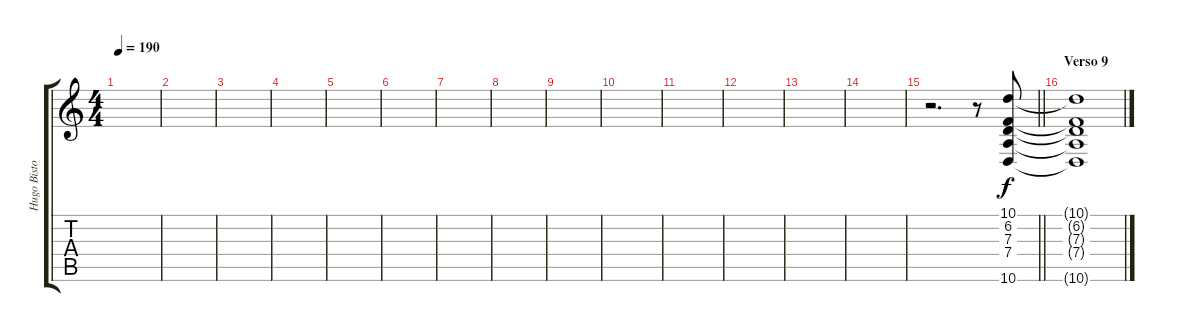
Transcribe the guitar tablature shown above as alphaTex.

\track ("Hugo Bistolfi" "Hugo Bisto") {instrument stringensemble1}
\staff {score tabs}
\tuning (E4 B3 G3 D3 A2 E2) {hide}
\ts (4 4)
\tempo 190
\clef g2
\ks c
|
|
|
|
|
|
|
|
|
|
|
|
|
|
\barLineRight lightlight
r.2{d} r.8 (10.1 6.2 7.3 7.4 10.6).8 |
\section ("" "Verso 9")
(10.1{t} 6.2{t} 7.3{t} 7.4{t} 10.6{t}).1
